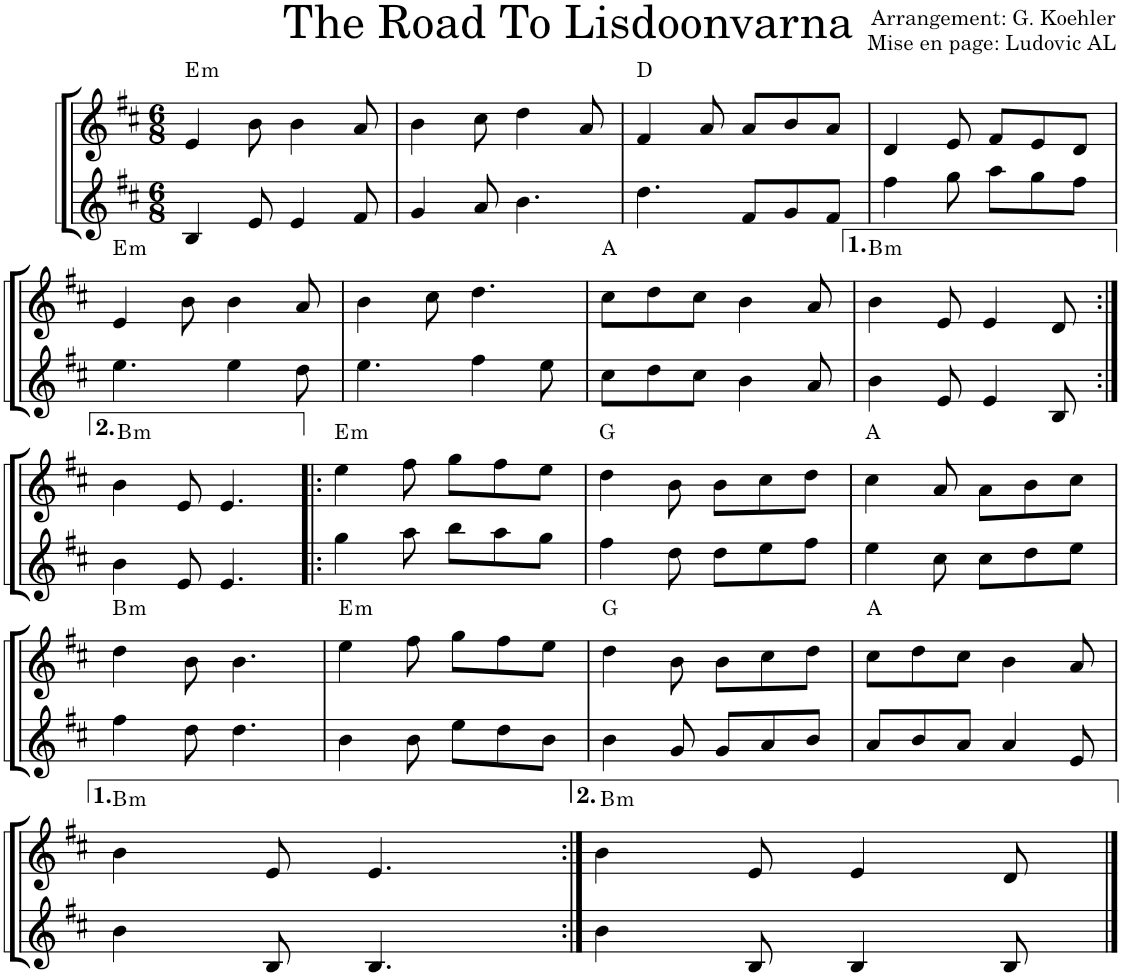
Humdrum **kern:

**kern	**kern	**harte
*part2	*part1	*part1
*staff2	*staff1	*
*I"Violon 2	*I"Violon 1	*
*I'Vln	*I'Vln	*
*clefG2	*clefG2	*
*k[f#c#]	*k[f#c#]	*
*M6/8	*M6/8	*
=1	=1	=1
!	!	!LO:H:kt=m
4B/	4e/	E:min
8e/	8b\	.
4e/	4b\	.
8f#/	8a/	.
=2	=2	=2
4g/	4b\	.
8a/	8cc#\	.
4.b\	4dd\	.
.	8a/	.
=3	=3	=3
4.dd\	4f#/	D:maj
.	8a/	.
8f#/L	8a/L	.
8g/	8b/	.
8f#/J	8a/J	.
=4	=4	=4
4ff#\	4d/	.
8gg\	8e/	.
8aa\L	8f#/L	.
8gg\	8e/	.
8ff#\J	8d/J	.
!!LO:LB:g=z
=5	=5	=5
!	!	!LO:H:kt=m
4.ee\	4e/	E:min
.	8b\	.
4ee\	4b\	.
8dd\	8a/	.
=6	=6	=6
4.ee\	4b\	.
.	8cc#\	.
4ff#\	4.dd\	.
8ee\	.	.
=7	=7	=7
8cc#\L	8cc#\L	A:maj
8dd\	8dd\	.
8cc#\J	8cc#\J	.
4b\	4b\	.
8a/	8a/	.
=8	=8	=8
!	!	!LO:H:kt=m
4b\	4b\	B:min
8e/	8e/	.
4e/	4e/	.
8B/	8d/	.
!!LO:LB:g=z
=9:|!	=9:|!	=9:|!
!	!	!LO:H:kt=m
4b\	4b\	B:min
8e/	8e/	.
4.e/	4.e/	.
=10!|:	=10!|:	=10!|:
!	!	!LO:H:kt=m
4gg\	4ee\	E:min
8aa\	8ff#\	.
8bb\L	8gg\L	.
8aa\	8ff#\	.
8gg\J	8ee\J	.
=11	=11	=11
4ff#\	4dd\	G:maj
8dd\	8b\	.
8dd\L	8b\L	.
8ee\	8cc#\	.
8ff#\J	8dd\J	.
=12	=12	=12
4ee\	4cc#\	A:maj
8cc#\	8a/	.
8cc#\L	8a\L	.
8dd\	8b\	.
8ee\J	8cc#\J	.
!!LO:LB:g=z
=13	=13	=13
!	!	!LO:H:kt=m
4ff#\	4dd\	B:min
8dd\	8b\	.
4.dd\	4.b\	.
=14	=14	=14
!	!	!LO:H:kt=m
4b\	4ee\	E:min
8b\	8ff#\	.
8ee\L	8gg\L	.
8dd\	8ff#\	.
8b\J	8ee\J	.
=15	=15	=15
4b\	4dd\	G:maj
8g/	8b\	.
8g/L	8b\L	.
8a/	8cc#\	.
8b/J	8dd\J	.
=16	=16	=16
8a/L	8cc#\L	A:maj
8b/	8dd\	.
8a/J	8cc#\J	.
4a/	4b\	.
8e/	8a/	.
!!LO:LB:g=z
=17	=17	=17
!	!	!LO:H:kt=m
4b\	4b\	B:min
8B/	8e/	.
4.B/	4.e/	.
=18:|!	=18:|!	=18:|!
!	!	!LO:H:kt=m
4b\	4b\	B:min
8B/	8e/	.
4B/	4e/	.
8B/	8d/	.
==	==	==
*-	*-	*-
